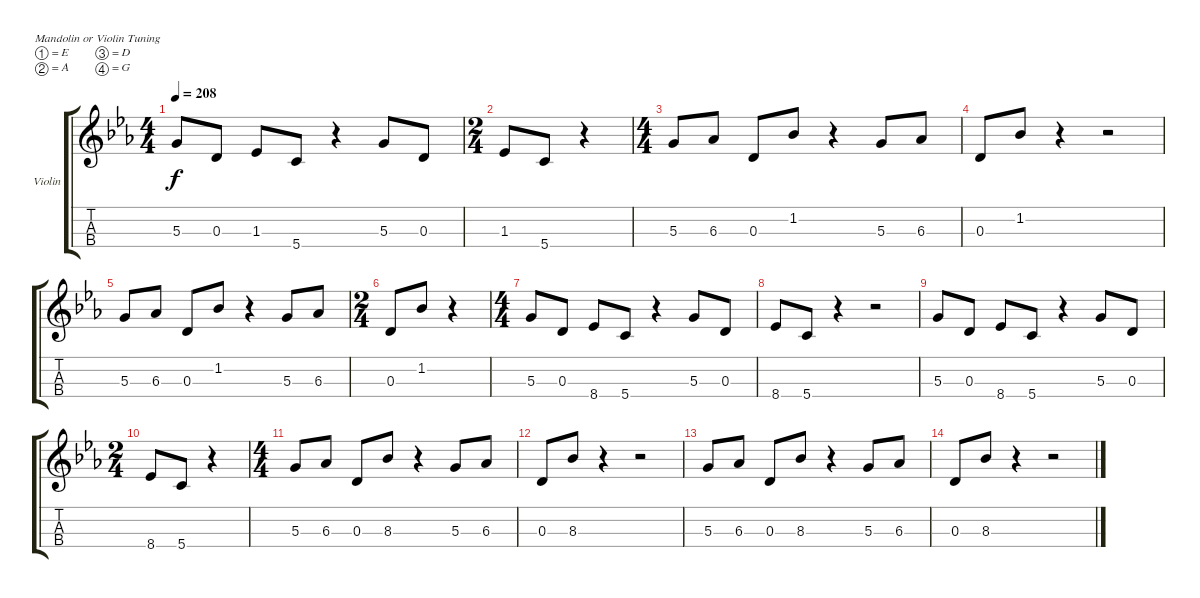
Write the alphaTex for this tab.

\defaultSystemsLayout 4
\bracketExtendMode groupsimilarinstruments
\firstSystemTrackNameOrientation horizontal
\otherSystemsTrackNameOrientation horizontal
\track ("Violin" "Violin") {instrument violin}
\staff {score tabs}
\tuning (E5 A4 D4 G3)
\ts (4 4)
\tempo 208
\clef g2
\ks eb
5.3.8{dy f} 0.3.8 1.3.8 5.4.8 r.4 5.3.8 0.3.8 |
\ts (2 4)
1.3.8 5.4.8 r.4 |
\ts (4 4)
5.3.8 6.3.8 0.3.8 1.2.8 r.4 5.3.8 6.3.8 |
0.3.8 1.2.8 r.4 r.2 |
5.3.8 6.3.8 0.3.8 1.2.8 r.4 5.3.8 6.3.8 |
\ts (2 4)
0.3.8 1.2.8 r.4 |
\ts (4 4)
5.3.8 0.3.8 8.4.8 5.4.8 r.4 5.3.8 0.3.8 |
8.4.8 5.4.8 r.4 r.2 |
5.3.8 0.3.8 8.4.8 5.4.8 r.4 5.3.8 0.3.8 |
\ts (2 4)
8.4.8 5.4.8 r.4 |
\ts (4 4)
5.3.8 6.3.8 0.3.8 8.3.8 r.4 5.3.8 6.3.8 |
0.3.8 8.3.8 r.4 r.2 |
5.3.8 6.3.8 0.3.8 8.3.8 r.4 5.3.8 6.3.8 |
0.3.8 8.3.8 r.4 r.2
